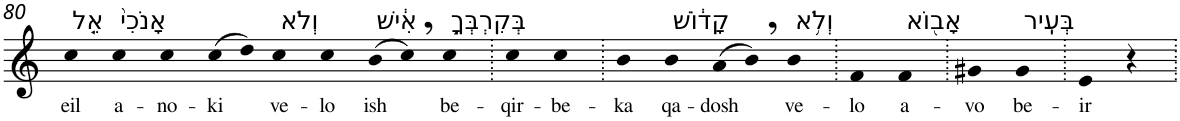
**kern	**text
*part1	*part1
*staff1	*staff1
*I"Piano	*
*I'Pno	*
!!LO:PB:g=z
*clefG2	*
*k[]	*
=80	=80
!LO:TX:a:t=אֵ֤ל	!
!	!LO:LY:b
4cc	eil
!LO:TX:a:t=אָנֹכִי֙	!
!	!LO:LY:b
4cc	a-
!	!LO:LY:b
4cc	-no-
!	!LO:LY:b
(>8cc	-ki
8dd)	.
!LO:TX:a:t=וְלֹא	!
!	!LO:LY:b
4cc	ve-
!	!LO:LY:b
4cc	-lo
!LO:TX:a:t=אִ֔ישׁ	!
!	!LO:LY:b
(>8b	ish
8cc,)	.
!LO:TX:a:t=בְּקִרְבְּךָ֣	!
!	!LO:LY:b
4cc	be-
=81.	=81.
!	!LO:LY:b
4cc	-qir-
!	!LO:LY:b
4cc	-be-
=82.	=82.
!	!LO:LY:b
4b	-ka
!LO:TX:a:t=קָד֔וֹשׁ	!
!	!LO:LY:b
4b	qa-
!	!LO:LY:b
(>8a	-dosh
8b,)	.
!LO:TX:a:t=וְלֹ֥א	!
!	!LO:LY:b
4b	ve-
=83.	=83.
!	!LO:LY:b
4f	-lo
!LO:TX:a:t=אָב֖וֹא	!
!	!LO:LY:b
4f	a-
=84.	=84.
!	!LO:LY:b
4g#X	-vo
!LO:TX:a:t=בְּעִֽיר	!
!	!LO:LY:b
4g#	be-
=85.	=85.
!	!LO:LY:b
4e	-ir
4r	.
=.	=.
*-	*-
